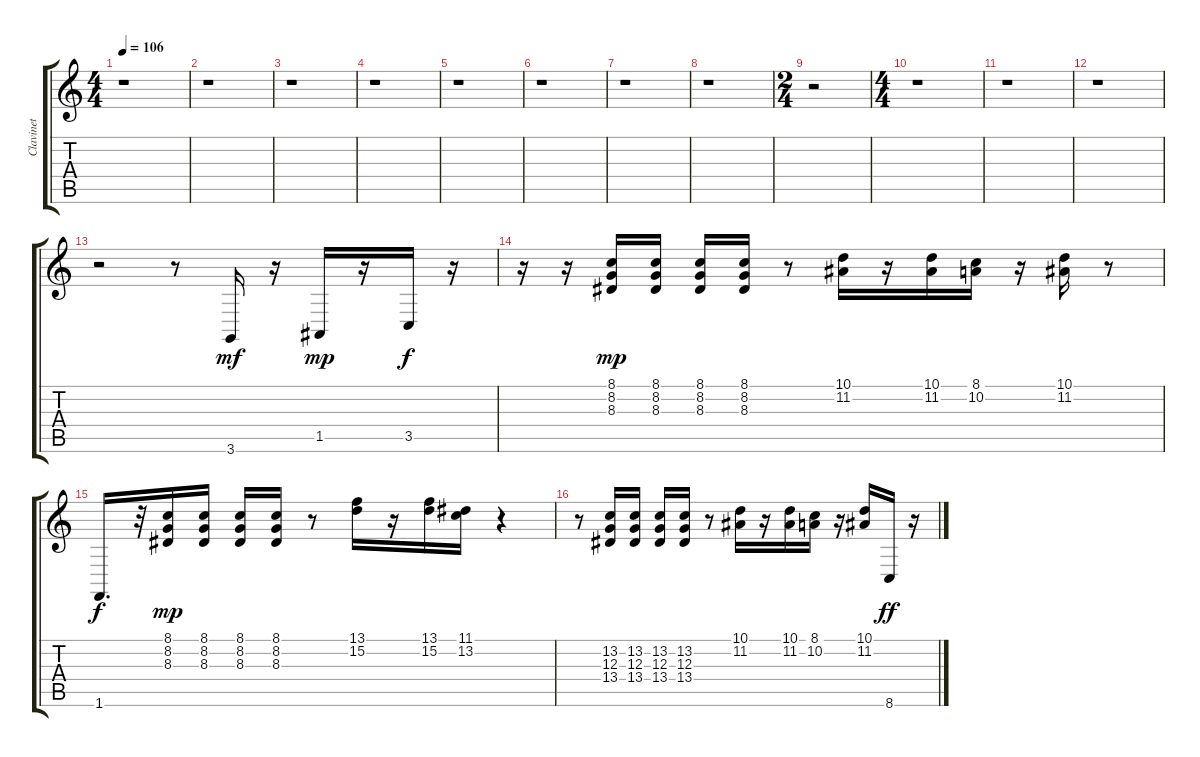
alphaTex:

\track ("Clavinet" "Clavinet") {instrument clavinet}
\staff {score tabs}
\tuning (E4 B3 G3 D3 A2 E2) {hide}
\ts (4 4)
\tempo 106
\clef g2
\ks c
r.1{dy mf} |
r.1 |
r.1 |
r.1 |
r.1 |
r.1 |
r.1 |
r.1 |
\ts (2 4)
r.2 |
\ts (4 4)
r.1 |
r.1 |
r.1 |
r.2 r.8 3.6.16 r.16 1.5.16{dy mp} r.16 3.5.16{dy f} r.16 |
r.16 r.16 (8.1 8.2 8.3).16{dy mp} (8.1 8.2 8.3).16 (8.1 8.2 8.3).16 (8.1 8.2 8.3).16 r.8 (10.1 11.2).16 r.16 (10.1 11.2).16 (8.1 10.2).16 r.16 (10.1 11.2).16 r.8 |
1.6.16{d dy f} r.32 (8.1 8.2 8.3).16{dy mp} (8.1 8.2 8.3).16 (8.1 8.2 8.3).16 (8.1 8.2 8.3).16 r.8 (13.1 15.2).16 r.16 (13.1 15.2).16 (11.1 13.2).16 r.4 |
r.8 (13.2 12.3 13.4).16 (13.2 12.3 13.4).16 (13.2 12.3 13.4).16 (13.2 12.3 13.4).16 r.8 (10.1 11.2).16 r.16 (10.1 11.2).16 (8.1 10.2).16 r.16 (10.1 11.2).16 8.6.16{dy ff} r.16
